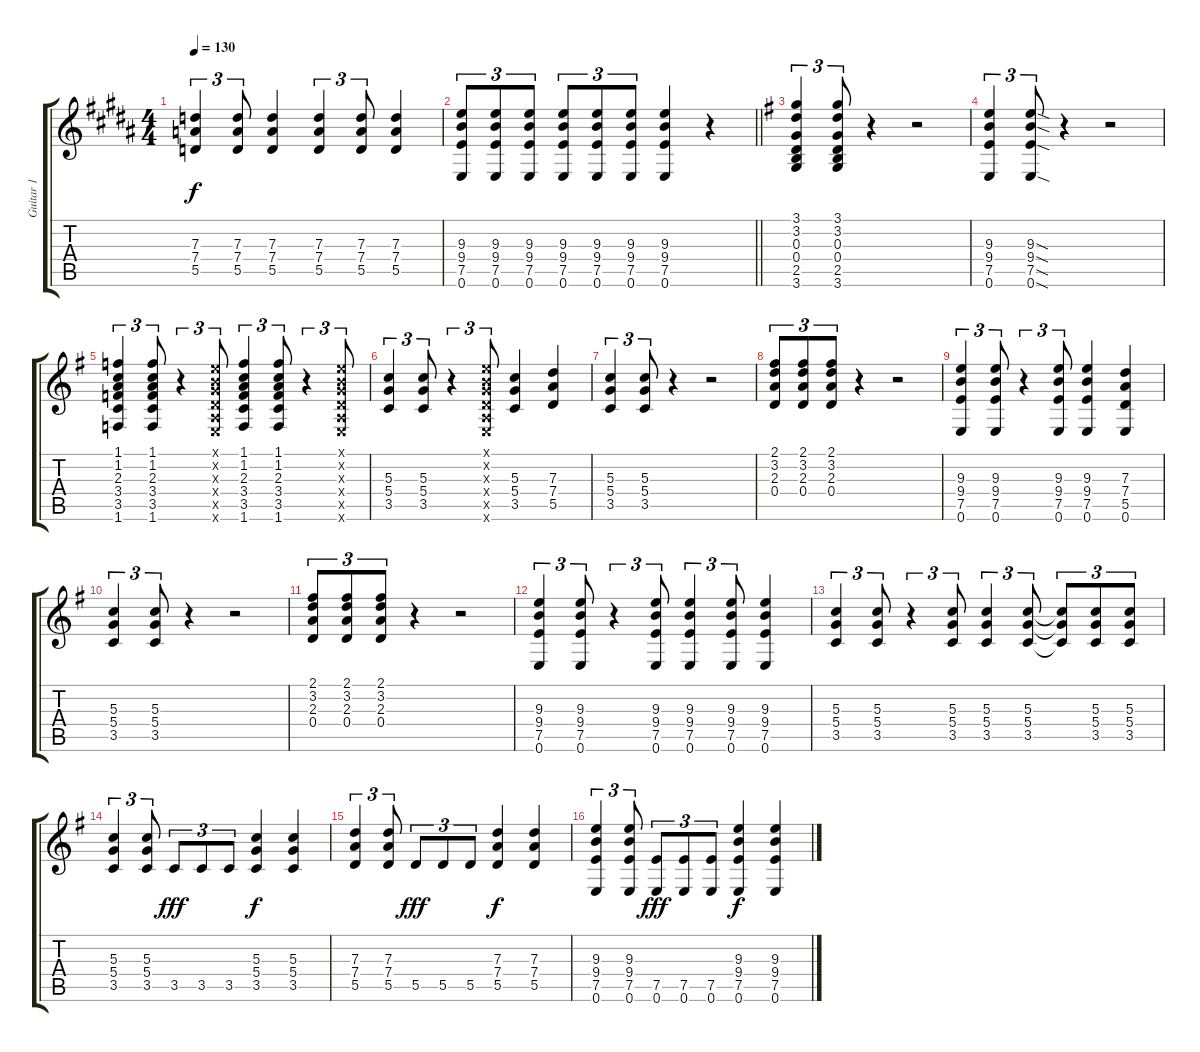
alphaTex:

\track ("Guitar 1" "Guitar 1") {instrument overdrivenguitar}
\staff {score tabs}
\tuning (E4 B3 G3 D3 A2 E2) {hide}
\ts (4 4)
\tempo 130
\clef g2
\ks b
(7.3 7.4 5.5).4{tu (3 2) dy f} (7.3 7.4 5.5).8{tu (3 2)} (7.3 7.4 5.5).4 (7.3 7.4 5.5).4{tu (3 2)} (7.3 7.4 5.5).8{tu (3 2)} (7.3 7.4 5.5).4 |
\barLineRight lightlight
(9.3 9.4 7.5 0.6).8{tu (3 2)} (9.3 9.4 7.5 0.6).8{tu (3 2)} (9.3 9.4 7.5 0.6).8{tu (3 2)} (9.3 9.4 7.5 0.6).8{tu (3 2)} (9.3 9.4 7.5 0.6).8{tu (3 2)} (9.3 9.4 7.5 0.6).8{tu (3 2)} (9.3 9.4 7.5 0.6).4 r.4 |
\ks g
(3.1 3.2 0.3 0.4 2.5 3.6).4{tu (3 2)} (3.1 3.2 0.3 0.4 2.5 3.6).8{tu (3 2)} r.4 r.2 |
(9.3 9.4 7.5 0.6).4{tu (3 2)} (9.3{sod} 9.4{sod} 7.5{sod} 0.6{sod}).8{tu (3 2)} r.4 r.2 |
(1.1 1.2 2.3 3.4 3.5 1.6).4{tu (3 2)} (1.1 1.2 2.3 3.4 3.5 1.6).8{tu (3 2)} r.4{tu (3 2)} (0.1{x} 0.2{x} 0.3{x} 0.4{x} 0.5{x} 0.6{x}).8{tu (3 2)} (1.1 1.2 2.3 3.4 3.5 1.6).4{tu (3 2)} (1.1 1.2 2.3 3.4 3.5 1.6).8{tu (3 2)} r.4{tu (3 2)} (0.1{x} 0.2{x} 0.3{x} 0.4{x} 0.5{x} 0.6{x}).8{tu (3 2)} |
(5.3 5.4 3.5).4{tu (3 2)} (5.3 5.4 3.5).8{tu (3 2)} r.4{tu (3 2)} (0.1{x} 0.2{x} 0.3{x} 0.4{x} 0.5{x} 0.6{x}).8{tu (3 2)} (5.3 5.4 3.5).4 (7.3 7.4 5.5).4 |
(5.3 5.4 3.5).4{tu (3 2)} (5.3 5.4 3.5).8{tu (3 2)} r.4 r.2 |
(2.1 3.2 2.3 0.4).8{tu (3 2)} (2.1 3.2 2.3 0.4).8{tu (3 2)} (2.1 3.2 2.3 0.4).8{tu (3 2)} r.4 r.2 |
(9.3 9.4 7.5 0.6).4{tu (3 2)} (9.3 9.4 7.5 0.6).8{tu (3 2)} r.4{tu (3 2)} (9.3 9.4 7.5 0.6).8{tu (3 2)} (9.3 9.4 7.5 0.6).4 (7.3 7.4 5.5 0.6).4 |
(5.3 5.4 3.5).4{tu (3 2)} (5.3 5.4 3.5).8{tu (3 2)} r.4 r.2 |
(2.1 3.2 2.3 0.4).8{tu (3 2)} (2.1 3.2 2.3 0.4).8{tu (3 2)} (2.1 3.2 2.3 0.4).8{tu (3 2)} r.4 r.2 |
(9.3 9.4 7.5 0.6).4{tu (3 2)} (9.3 9.4 7.5 0.6).8{tu (3 2)} r.4{tu (3 2)} (9.3 9.4 7.5 0.6).8{tu (3 2)} (9.3 9.4 7.5 0.6).4{tu (3 2)} (9.3 9.4 7.5 0.6).8{tu (3 2)} (9.3 9.4 7.5 0.6).4 |
(5.3 5.4 3.5).4{tu (3 2)} (5.3 5.4 3.5).8{tu (3 2)} r.4{tu (3 2)} (5.3 5.4 3.5).8{tu (3 2)} (5.3 5.4 3.5).4{tu (3 2)} (5.3 5.4 3.5).8{tu (3 2)} (5.3{t} 5.4{t} 3.5{t}).8{tu (3 2)} (5.3 5.4 3.5).8{tu (3 2)} (5.3 5.4 3.5).8{tu (3 2)} |
(5.3 5.4 3.5).4{tu (3 2)} (5.3 5.4 3.5).8{tu (3 2)} 3.5.8{tu (3 2) dy fff} 3.5.8{tu (3 2)} 3.5.8{tu (3 2)} (5.3 5.4 3.5).4{dy f} (5.3 5.4 3.5).4 |
(7.3 7.4 5.5).4{tu (3 2)} (7.3 7.4 5.5).8{tu (3 2)} 5.5.8{tu (3 2) dy fff} 5.5.8{tu (3 2)} 5.5.8{tu (3 2)} (7.3 7.4 5.5).4{dy f} (7.3 7.4 5.5).4 |
(9.3 9.4 7.5 0.6).4{tu (3 2)} (9.3 9.4 7.5 0.6).8{tu (3 2)} (7.5 0.6).8{tu (3 2) dy fff} (7.5 0.6).8{tu (3 2)} (7.5 0.6).8{tu (3 2)} (9.3 9.4 7.5 0.6).4{dy f} (9.3 9.4 7.5 0.6).4
